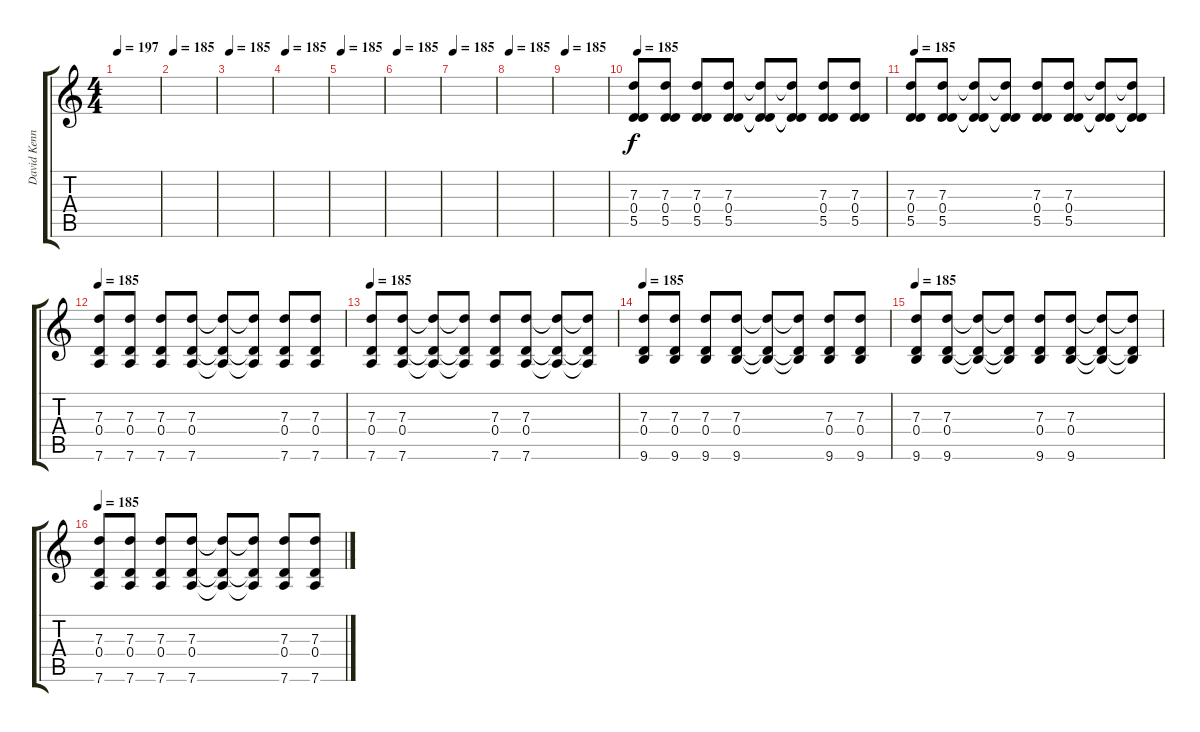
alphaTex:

\track ("David Kennedy (Clean Guitar)" "David Kenn") {instrument electricguitarjazz}
\staff {score tabs}
\tuning (E4 B3 G3 D3 A2 D2) {hide}
\ts (4 4)
\tempo 197
\clef g2
\ks c
|
\tempo 185
|
\tempo 185
|
\tempo 185
|
\tempo 185
|
\tempo 185
|
\tempo 185
|
\tempo 185
|
\tempo 185
|
\tempo 185
(7.3 0.4 5.5).8 (7.3 0.4 5.5).8 (7.3 0.4 5.5).8 (7.3 0.4 5.5).8 (7.3{t} 0.4{t} 5.5{t}).8 (7.3{t} 0.4{t} 5.5{t}).8 (7.3 0.4 5.5).8 (7.3 0.4 5.5).8 |
\tempo 185
(7.3 0.4 5.5).8 (7.3 0.4 5.5).8 (7.3{t} 0.4{t} 5.5{t}).8 (7.3{t} 0.4{t} 5.5{t}).8 (7.3 0.4 5.5).8 (7.3 0.4 5.5).8 (7.3{t} 0.4{t} 5.5{t}).8 (7.3{t} 0.4{t} 5.5{t}).8 |
\tempo 185
(7.3 0.4 7.6).8 (7.3 0.4 7.6).8 (7.3 0.4 7.6).8 (7.3 0.4 7.6).8 (7.3{t} 0.4{t} 7.6{t}).8 (7.3{t} 0.4{t} 7.6{t}).8 (7.3 0.4 7.6).8 (7.3 0.4 7.6).8 |
\tempo 185
(7.3 0.4 7.6).8 (7.3 0.4 7.6).8 (7.3{t} 0.4{t} 7.6{t}).8 (7.3{t} 0.4{t} 7.6{t}).8 (7.3 0.4 7.6).8 (7.3 0.4 7.6).8 (7.3{t} 0.4{t} 7.6{t}).8 (7.3{t} 0.4{t} 7.6{t}).8 |
\tempo 185
(7.3 0.4 9.6).8 (7.3 0.4 9.6).8 (7.3 0.4 9.6).8 (7.3 0.4 9.6).8 (7.3{t} 0.4{t} 9.6{t}).8 (7.3{t} 0.4{t} 9.6{t}).8 (7.3 0.4 9.6).8 (7.3 0.4 9.6).8 |
\tempo 185
(7.3 0.4 9.6).8 (7.3 0.4 9.6).8 (7.3{t} 0.4{t} 9.6{t}).8 (7.3{t} 0.4{t} 9.6{t}).8 (7.3 0.4 9.6).8 (7.3 0.4 9.6).8 (7.3{t} 0.4{t} 9.6{t}).8 (7.3{t} 0.4{t} 9.6{t}).8 |
\tempo 185
(7.3 0.4 7.6).8 (7.3 0.4 7.6).8 (7.3 0.4 7.6).8 (7.3 0.4 7.6).8 (7.3{t} 0.4{t} 7.6{t}).8 (7.3{t} 0.4{t} 7.6{t}).8 (7.3 0.4 7.6).8 (7.3 0.4 7.6).8
